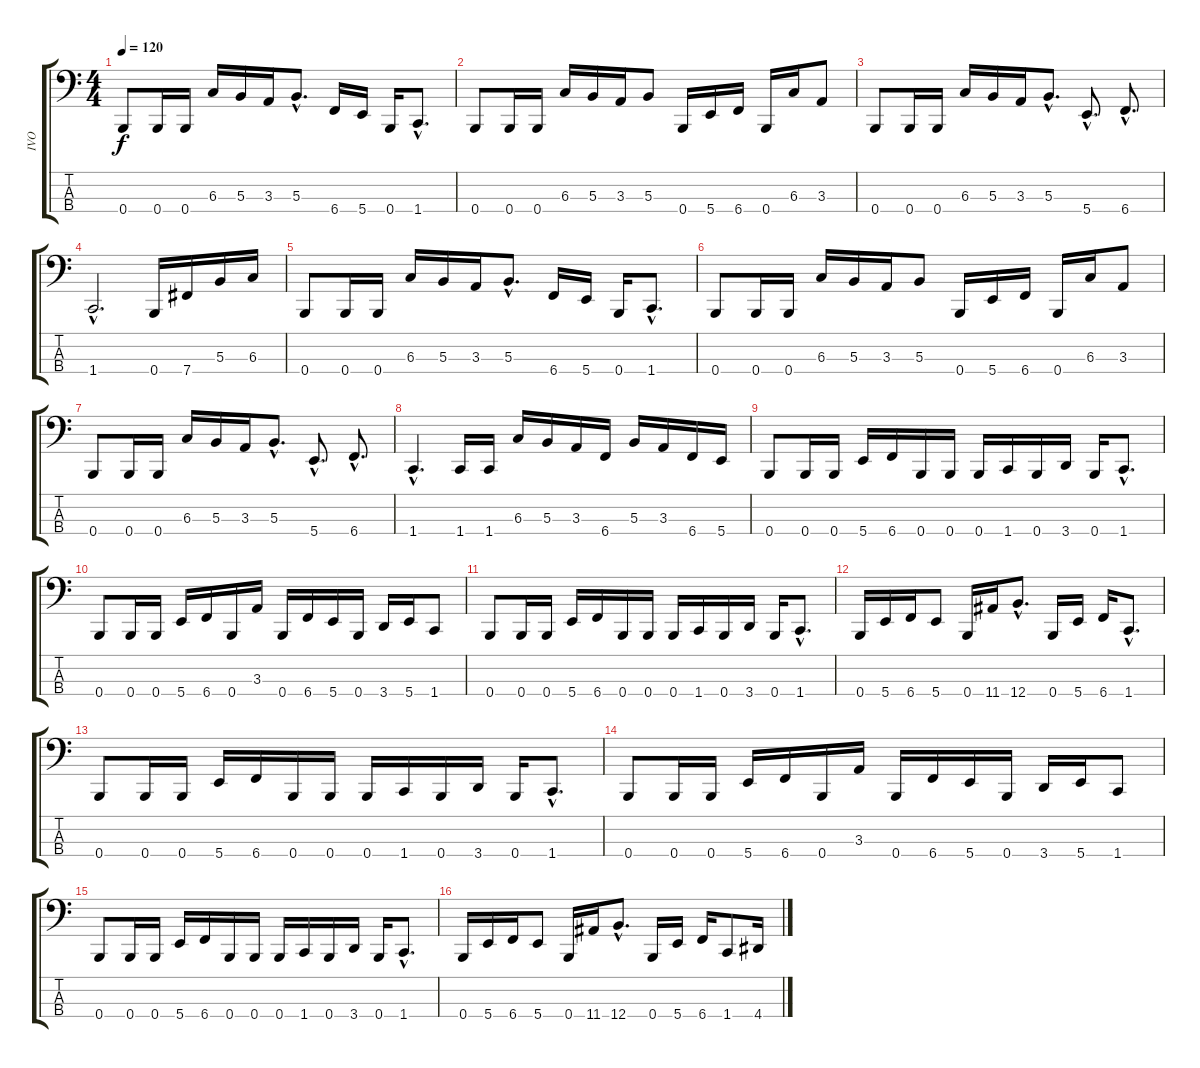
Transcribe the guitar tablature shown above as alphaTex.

\track ("IVO" "IVO") {instrument electricbasspick}
\staff {score tabs}
\tuning (E2 B1 Gb1 B0) {hide}
\ts (4 4)
\tempo 120
\clef f4
\ks c
0.4.8{dy f instrument electricbasspick} 0.4.16 0.4.16 6.3.16 5.3.16 3.3.16 5.3{hac}.8{d} 6.4.16 5.4.16 0.4.16 1.4{hac}.8{d} |
0.4.8 0.4.16 0.4.16 6.3.16 5.3.16 3.3.16 5.3.8 0.4.16 5.4.16 6.4.16 0.4.16 6.3.16 3.3.8 |
0.4.8 0.4.16 0.4.16 6.3.16 5.3.16 3.3.16 5.3{hac}.8{d} 5.4{hac}.8{d} 6.4{hac}.8{d} |
1.4{hac}.2{d} 0.4.16 7.4.16 5.3.16 6.3.16 |
0.4.8 0.4.16 0.4.16 6.3.16 5.3.16 3.3.16 5.3{hac}.8{d} 6.4.16 5.4.16 0.4.16 1.4{hac}.8{d} |
0.4.8 0.4.16 0.4.16 6.3.16 5.3.16 3.3.16 5.3.8 0.4.16 5.4.16 6.4.16 0.4.16 6.3.16 3.3.8 |
0.4.8 0.4.16 0.4.16 6.3.16 5.3.16 3.3.16 5.3{hac}.8{d} 5.4{hac}.8{d} 6.4{hac}.8{d} |
1.4{hac}.4{d} 1.4.16 1.4.16 6.3.16 5.3.16 3.3.16 6.4.16 5.3.16 3.3.16 6.4.16 5.4.16 |
0.4.8 0.4.16 0.4.16 5.4.16 6.4.16 0.4.16 0.4.16 0.4.16 1.4.16 0.4.16 3.4.16 0.4.16 1.4{hac}.8{d} |
0.4.8 0.4.16 0.4.16 5.4.16 6.4.16 0.4.16 3.3.16 0.4.16 6.4.16 5.4.16 0.4.16 3.4.16 5.4.16 1.4.8 |
0.4.8 0.4.16 0.4.16 5.4.16 6.4.16 0.4.16 0.4.16 0.4.16 1.4.16 0.4.16 3.4.16 0.4.16 1.4{hac}.8{d} |
0.4.16 5.4.16 6.4.16 5.4.8 0.4.16 11.4.16 12.4{hac}.8{d} 0.4.16 5.4.16 6.4.16 1.4{hac}.8{d} |
0.4.8 0.4.16 0.4.16 5.4.16 6.4.16 0.4.16 0.4.16 0.4.16 1.4.16 0.4.16 3.4.16 0.4.16 1.4{hac}.8{d} |
0.4.8 0.4.16 0.4.16 5.4.16 6.4.16 0.4.16 3.3.16 0.4.16 6.4.16 5.4.16 0.4.16 3.4.16 5.4.16 1.4.8 |
0.4.8 0.4.16 0.4.16 5.4.16 6.4.16 0.4.16 0.4.16 0.4.16 1.4.16 0.4.16 3.4.16 0.4.16 1.4{hac}.8{d} |
0.4.16 5.4.16 6.4.16 5.4.8 0.4.16 11.4.16 12.4{hac}.8{d} 0.4.16 5.4.16 6.4.16 1.4.8 4.4.16
